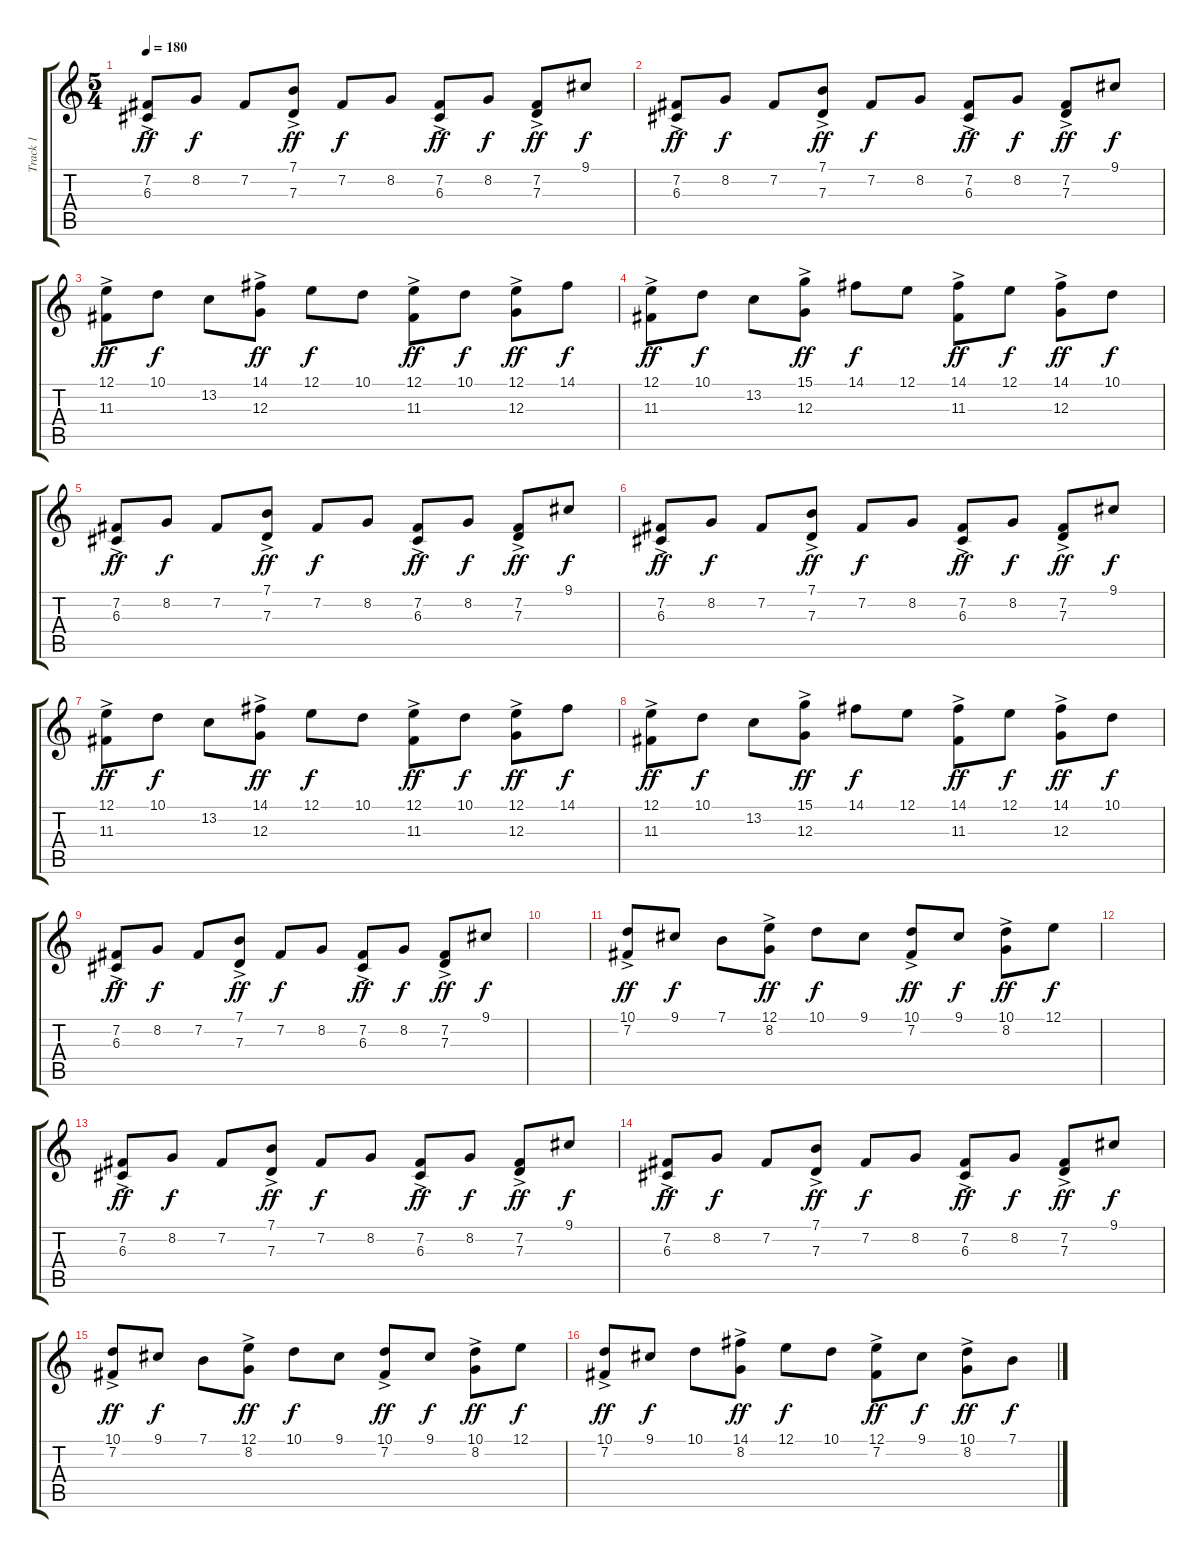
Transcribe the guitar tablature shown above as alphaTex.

\track ("Track 1" "Track 1") {instrument orchestralharp}
\staff {score tabs}
\tuning (E4 B3 G3 D3 A2 E2) {hide}
\ts (5 4)
\tempo 180
\clef g2
\ks c
(7.2 6.3{ac}).8{dy ff} 8.2.8{dy f} 7.2.8 (7.1 7.3{ac}).8{dy ff} 7.2.8{dy f} 8.2.8 (7.2 6.3{ac}).8{dy ff} 8.2.8{dy f} (7.2 7.3{ac}).8{dy ff} 9.1.8{dy f} |
(7.2 6.3{ac}).8{dy ff} 8.2.8{dy f} 7.2.8 (7.1 7.3{ac}).8{dy ff} 7.2.8{dy f} 8.2.8 (7.2 6.3{ac}).8{dy ff} 8.2.8{dy f} (7.2 7.3{ac}).8{dy ff} 9.1.8{dy f} |
(12.1 11.3{ac}).8{dy ff} 10.1.8{dy f} 13.2.8 (14.1 12.3{ac}).8{dy ff} 12.1.8{dy f} 10.1.8 (12.1 11.3{ac}).8{dy ff} 10.1.8{dy f} (12.1 12.3{ac}).8{dy ff} 14.1.8{dy f} |
(12.1 11.3{ac}).8{dy ff} 10.1.8{dy f} 13.2.8 (15.1 12.3{ac}).8{dy ff} 14.1.8{dy f} 12.1.8 (14.1 11.3{ac}).8{dy ff} 12.1.8{dy f} (14.1 12.3{ac}).8{dy ff} 10.1.8{dy f} |
(7.2 6.3{ac}).8{dy ff} 8.2.8{dy f} 7.2.8 (7.1 7.3{ac}).8{dy ff} 7.2.8{dy f} 8.2.8 (7.2 6.3{ac}).8{dy ff} 8.2.8{dy f} (7.2 7.3{ac}).8{dy ff} 9.1.8{dy f} |
(7.2 6.3{ac}).8{dy ff} 8.2.8{dy f} 7.2.8 (7.1 7.3{ac}).8{dy ff} 7.2.8{dy f} 8.2.8 (7.2 6.3{ac}).8{dy ff} 8.2.8{dy f} (7.2 7.3{ac}).8{dy ff} 9.1.8{dy f} |
(12.1 11.3{ac}).8{dy ff} 10.1.8{dy f} 13.2.8 (14.1 12.3{ac}).8{dy ff} 12.1.8{dy f} 10.1.8 (12.1 11.3{ac}).8{dy ff} 10.1.8{dy f} (12.1 12.3{ac}).8{dy ff} 14.1.8{dy f} |
(12.1 11.3{ac}).8{dy ff} 10.1.8{dy f} 13.2.8 (15.1 12.3{ac}).8{dy ff} 14.1.8{dy f} 12.1.8 (14.1 11.3{ac}).8{dy ff} 12.1.8{dy f} (14.1 12.3{ac}).8{dy ff} 10.1.8{dy f} |
(7.2 6.3{ac}).8{dy ff} 8.2.8{dy f} 7.2.8 (7.1 7.3{ac}).8{dy ff} 7.2.8{dy f} 8.2.8 (7.2 6.3{ac}).8{dy ff} 8.2.8{dy f} (7.2 7.3{ac}).8{dy ff} 9.1.8{dy f} |
|
(10.1 7.2{ac}).8{dy ff} 9.1.8{dy f} 7.1.8 (12.1 8.2{ac}).8{dy ff} 10.1.8{dy f} 9.1.8 (10.1 7.2{ac}).8{dy ff} 9.1.8{dy f} (10.1 8.2{ac}).8{dy ff} 12.1.8{dy f} |
|
(7.2 6.3{ac}).8{dy ff} 8.2.8{dy f} 7.2.8 (7.1 7.3{ac}).8{dy ff} 7.2.8{dy f} 8.2.8 (7.2 6.3{ac}).8{dy ff} 8.2.8{dy f} (7.2 7.3{ac}).8{dy ff} 9.1.8{dy f} |
(7.2 6.3{ac}).8{dy ff} 8.2.8{dy f} 7.2.8 (7.1 7.3{ac}).8{dy ff} 7.2.8{dy f} 8.2.8 (7.2 6.3{ac}).8{dy ff} 8.2.8{dy f} (7.2 7.3{ac}).8{dy ff} 9.1.8{dy f} |
(10.1 7.2{ac}).8{dy ff} 9.1.8{dy f} 7.1.8 (12.1 8.2{ac}).8{dy ff} 10.1.8{dy f} 9.1.8 (10.1 7.2{ac}).8{dy ff} 9.1.8{dy f} (10.1 8.2{ac}).8{dy ff} 12.1.8{dy f} |
(10.1 7.2{ac}).8{dy ff} 9.1.8{dy f} 10.1.8 (14.1 8.2{ac}).8{dy ff} 12.1.8{dy f} 10.1.8 (12.1 7.2{ac}).8{dy ff} 9.1.8{dy f} (10.1 8.2{ac}).8{dy ff} 7.1.8{dy f}
